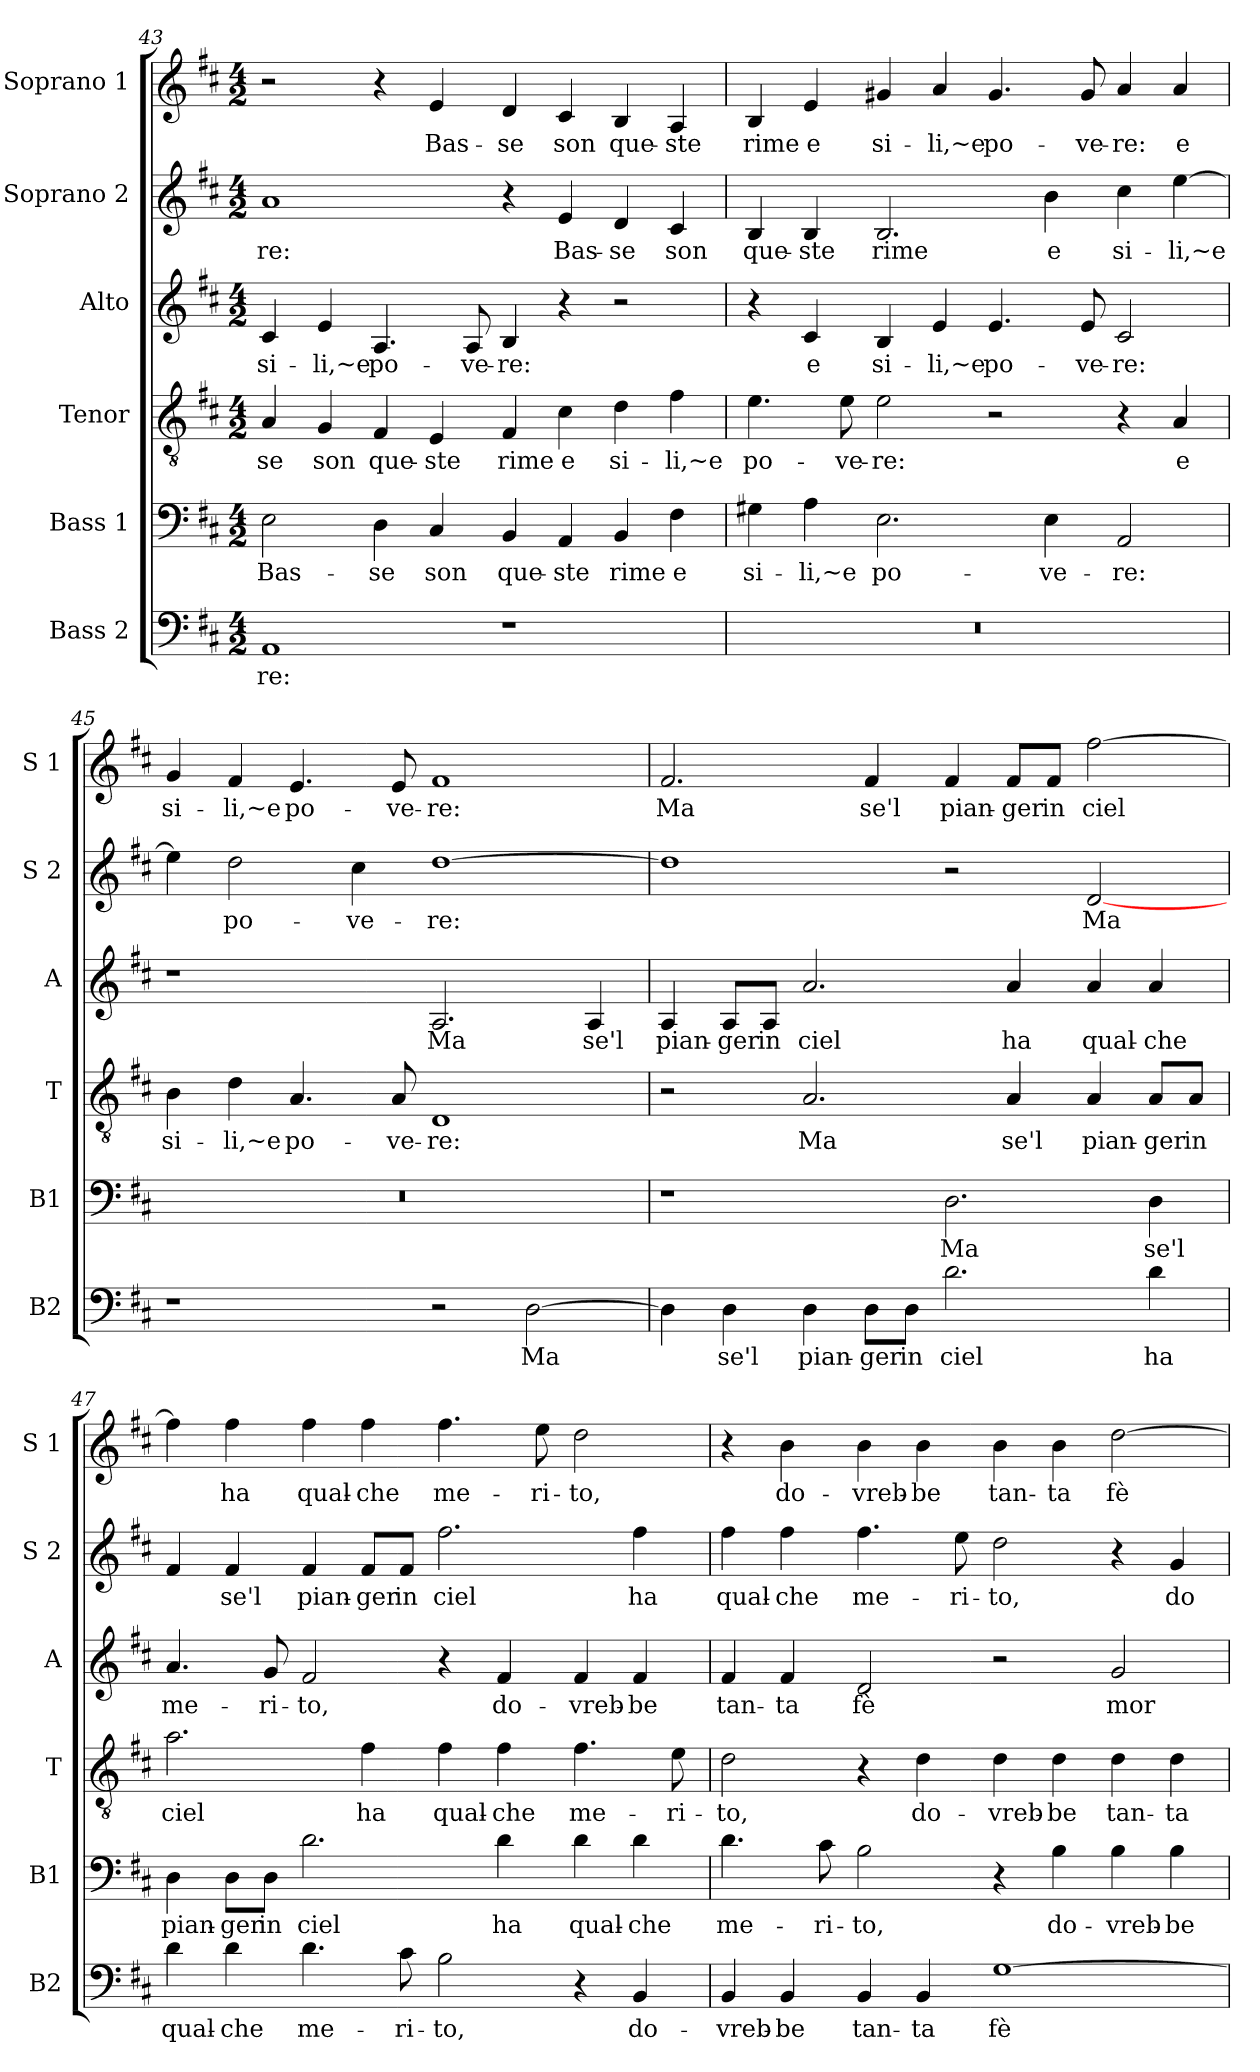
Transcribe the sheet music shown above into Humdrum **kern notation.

**kern	**text	**kern	**text	**kern	**text	**kern	**text	**kern	**text	**kern	**text
*part6	*part6	*part5	*part5	*part4	*part4	*part3	*part3	*part2	*part2	*part1	*part1
*staff6	*staff6	*staff5	*staff5	*staff4	*staff4	*staff3	*staff3	*staff2	*staff2	*staff1	*staff1
*I"Bass 2	*	*I"Bass 1	*	*I"Tenor	*	*I"Alto	*	*I"Soprano 2	*	*I"Soprano 1	*
*I'B2	*	*I'B1	*	*I'T	*	*I'A	*	*I'S 2	*	*I'S 1	*
*clefF4	*	*clefF4	*	*clefGv2	*	*clefG2	*	*clefG2	*	*clefG2	*
*k[f#c#]	*	*k[f#c#]	*	*k[f#c#]	*	*k[f#c#]	*	*k[f#c#]	*	*k[f#c#]	*
*D:	*	*D:	*	*D:	*	*D:	*	*D:	*	*D:	*
*M4/2	*	*M4/2	*	*M4/2	*	*M4/2	*	*M4/2	*	*M4/2	*
=43	=43	=43	=43	=43	=43	=43	=43	=43	=43	=43	=43
!	!LO:LY:b	!	!LO:LY:b	!	!LO:LY:b	!	!LO:LY:b	!	!LO:LY:b	!	!
1AA	-re:	2E\	Bas-	4A/	-se	4c#/	si-	1a	-re:	2r	.
!	!	!	!	!	!LO:LY:b	!	!LO:LY:b	!	!	!	!
.	.	.	.	4G/	son	4e/	-li,~e	.	.	.	.
!	!	!	!LO:LY:b	!	!LO:LY:b	!	!LO:LY:b	!	!	!	!
.	.	4D\	-se	4F#/	que-	4.A/	po-	.	.	4r	.
!	!	!	!LO:LY:b	!	!LO:LY:b	!	!	!	!	!	!LO:LY:b
.	.	4C#/	son	4E/	-ste	.	.	.	.	4e/	Bas-
!	!	!	!	!	!	!	!LO:LY:b	!	!	!	!
.	.	.	.	.	.	8A/	-ve-	.	.	.	.
!	!	!	!LO:LY:b	!	!LO:LY:b	!	!LO:LY:b	!	!	!	!LO:LY:b
1r	.	4BB/	que-	4F#/	rime	4B/	-re:	4r	.	4d/	-se
!	!	!	!LO:LY:b	!	!LO:LY:b	!	!	!	!LO:LY:b	!	!LO:LY:b
.	.	4AA/	-ste	4c#\	e	4r	.	4e/	Bas-	4c#/	son
!	!	!	!LO:LY:b	!	!LO:LY:b	!	!	!	!LO:LY:b	!	!LO:LY:b
.	.	4BB/	rime	4d\	si-	2r	.	4d/	-se	4B/	que-
!	!	!	!LO:LY:b	!	!LO:LY:b	!	!	!	!LO:LY:b	!	!LO:LY:b
.	.	4F#\	e	4f#\	-li,~e	.	.	4c#/	son	4A/	-ste
!!LO:PB:g=z
=44	=44	=44	=44	=44	=44	=44	=44	=44	=44	=44	=44
!	!	!	!LO:LY:b	!	!LO:LY:b	!	!	!	!LO:LY:b	!	!LO:LY:b
0r	.	4G#X\	si-	4.e\	po-	4r	.	4B/	que-	4B/	rime
!	!	!	!LO:LY:b	!	!	!	!LO:LY:b	!	!LO:LY:b	!	!LO:LY:b
.	.	4A\	-li,~e	.	.	4c#/	e	4B/	-ste	4e/	e
!	!	!	!	!	!LO:LY:b	!	!	!	!	!	!
.	.	.	.	8e\	-ve-	.	.	.	.	.	.
!	!	!	!LO:LY:b	!	!LO:LY:b	!	!LO:LY:b	!	!LO:LY:b	!	!LO:LY:b
.	.	2.E\	po-	2e\	-re:	4B/	si-	2.B/	rime	4g#X/	si-
!	!	!	!	!	!	!	!LO:LY:b	!	!	!	!LO:LY:b
.	.	.	.	.	.	4e/	-li,~e	.	.	4a/	-li,~e
!	!	!	!	!	!	!	!LO:LY:b	!	!	!	!LO:LY:b
.	.	.	.	2r	.	4.e/	po-	.	.	4.g#/	po-
!	!	!	!LO:LY:b	!	!	!	!	!	!LO:LY:b	!	!
.	.	4E\	-ve-	.	.	.	.	4b\	e	.	.
!	!	!	!	!	!	!	!LO:LY:b	!	!	!	!LO:LY:b
.	.	.	.	.	.	8e/	-ve-	.	.	8g#/	-ve-
!	!	!	!LO:LY:b	!	!	!	!LO:LY:b	!	!LO:LY:b	!	!LO:LY:b
.	.	2AA/	-re:	4r	.	2c#/	-re:	4cc#\	si-	4a/	-re:
!	!	!	!	!	!LO:LY:b	!	!	!	!LO:LY:b	!	!LO:LY:b
.	.	.	.	4A/	e	.	.	[4ee\	-li,~e	4a/	e
=45	=45	=45	=45	=45	=45	=45	=45	=45	=45	=45	=45
!	!	!	!	!	!LO:LY:b	!	!	!	!	!	!LO:LY:b
1r	.	0r	.	4B\	si-	1r	.	4ee\]	.	4g/	si-
!	!	!	!	!	!LO:LY:b	!	!	!	!LO:LY:b	!	!LO:LY:b
.	.	.	.	4d\	-li,~e	.	.	2dd\	po-	4f#/	-li,~e
!	!	!	!	!	!LO:LY:b	!	!	!	!	!	!LO:LY:b
.	.	.	.	4.A/	po-	.	.	.	.	4.e/	po-
!	!	!	!	!	!	!	!	!	!LO:LY:b	!	!
.	.	.	.	.	.	.	.	4cc#\	-ve-	.	.
!	!	!	!	!	!LO:LY:b	!	!	!	!	!	!LO:LY:b
.	.	.	.	8A/	-ve-	.	.	.	.	8e/	-ve-
!	!	!	!	!	!LO:LY:b	!	!LO:LY:b	!	!LO:LY:b	!	!LO:LY:b
2r	.	.	.	1D	-re:	2.A/	Ma	[1dd	-re:	1f#	-re:
!	!LO:LY:b	!	!	!	!	!	!	!	!	!	!
[2D\	Ma	.	.	.	.	.	.	.	.	.	.
!	!	!	!	!	!	!	!LO:LY:b	!	!	!	!
.	.	.	.	.	.	4A/	se'l	.	.	.	.
!!LO:LB:g=z
=46	=46	=46	=46	=46	=46	=46	=46	=46	=46	=46	=46
!	!	!	!	!	!	!	!LO:LY:b	!	!	!	!LO:LY:b
4D\]	.	1r	.	2r	.	4A/	pian-	1dd]	.	2.f#/	Ma
!	!LO:LY:b	!	!	!	!	!	!LO:LY:b	!	!	!	!
4D\	se'l	.	.	.	.	8A/L	-ger	.	.	.	.
!	!	!	!	!	!	!	!LO:LY:b	!	!	!	!
.	.	.	.	.	.	8A/J	in	.	.	.	.
!	!LO:LY:b	!	!	!	!LO:LY:b	!	!LO:LY:b	!	!	!	!
4D\	pian-	.	.	2.A/	Ma	2.a/	ciel	.	.	.	.
!	!LO:LY:b	!	!	!	!	!	!	!	!	!	!LO:LY:b
8D\L	-ger	.	.	.	.	.	.	.	.	4f#/	se'l
!	!LO:LY:b	!	!	!	!	!	!	!	!	!	!
8D\J	in	.	.	.	.	.	.	.	.	.	.
!	!LO:LY:b	!	!LO:LY:b	!	!	!	!	!	!	!	!LO:LY:b
2.d\	ciel	2.D\	Ma	.	.	.	.	2r	.	4f#/	pian-
!	!	!	!	!	!LO:LY:b	!	!LO:LY:b	!	!	!	!LO:LY:b
.	.	.	.	4A/	se'l	4a/	ha	.	.	8f#/L	-ger
!	!	!	!	!	!	!	!	!	!	!	!LO:LY:b
.	.	.	.	.	.	.	.	.	.	8f#/J	in
!	!	!	!	!	!LO:LY:b	!	!LO:LY:b	!	!LO:LY:b	!	!LO:LY:b
.	.	.	.	4A/	pian-	4a/	qual-	[2d/	Ma	[2ff#\	ciel
!	!LO:LY:b	!	!LO:LY:b	!	!LO:LY:b	!	!LO:LY:b	!	!	!	!
4d\	ha	4D\	se'l	8A/L	-ger	4a/	-che	.	.	.	.
!	!	!	!	!	!LO:LY:b	!	!	!	!	!	!
.	.	.	.	8A/J	in	.	.	.	.	.	.
=47	=47	=47	=47	=47	=47	=47	=47	=47	=47	=47	=47
!	!LO:LY:b	!	!LO:LY:b	!	!LO:LY:b	!	!LO:LY:b	!	!	!	!
4d\	qual-	4D\	pian-	2.a\	ciel	4.a/	me-	4f#/	.	4ff#\]	.
!	!LO:LY:b	!	!LO:LY:b	!	!	!	!	!	!LO:LY:b	!	!LO:LY:b
4d\	-che	8D\L	-ger	.	.	.	.	4f#/	se'l	4ff#\	ha
!	!	!	!LO:LY:b	!	!	!	!LO:LY:b	!	!	!	!
.	.	8D\J	in	.	.	8g/	-ri-	.	.	.	.
!	!LO:LY:b	!	!LO:LY:b	!	!	!	!LO:LY:b	!	!LO:LY:b	!	!LO:LY:b
4.d\	me-	2.d\	ciel	.	.	2f#/	-to,	4f#/	pian-	4ff#\	qual-
!	!	!	!	!	!LO:LY:b	!	!	!	!LO:LY:b	!	!LO:LY:b
.	.	.	.	4f#\	ha	.	.	8f#/L	-ger	4ff#\	-che
!	!LO:LY:b	!	!	!	!	!	!	!	!LO:LY:b	!	!
8c#\	-ri-	.	.	.	.	.	.	8f#/J	in	.	.
!	!LO:LY:b	!	!	!	!LO:LY:b	!	!	!	!LO:LY:b	!	!LO:LY:b
2B\	-to,	.	.	4f#\	qual-	4r	.	2.ff#\	ciel	4.ff#\	me-
!	!	!	!LO:LY:b	!	!LO:LY:b	!	!LO:LY:b	!	!	!	!
.	.	4d\	ha	4f#\	-che	4f#/	do-	.	.	.	.
!	!	!	!	!	!	!	!	!	!	!	!LO:LY:b
.	.	.	.	.	.	.	.	.	.	8ee\	-ri-
!	!	!	!LO:LY:b	!	!LO:LY:b	!	!LO:LY:b	!	!	!	!LO:LY:b
4r	.	4d\	qual-	4.f#\	me-	4f#/	-vreb-	.	.	2dd\	-to,
!	!LO:LY:b	!	!LO:LY:b	!	!	!	!LO:LY:b	!	!LO:LY:b	!	!
4BB/	do-	4d\	-che	.	.	4f#/	-be	4ff#\	ha	.	.
!	!	!	!	!	!LO:LY:b	!	!	!	!	!	!
.	.	.	.	8e\	-ri-	.	.	.	.	.	.
!!LO:PB:g=z
=48	=48	=48	=48	=48	=48	=48	=48	=48	=48	=48	=48
!	!LO:LY:b	!	!LO:LY:b	!	!LO:LY:b	!	!LO:LY:b	!	!LO:LY:b	!	!
4BB/	-vreb-	4.d\	me-	2d\	-to,	4f#/	tan-	4ff#\	qual-	4r	.
!	!LO:LY:b	!	!	!	!	!	!LO:LY:b	!	!LO:LY:b	!	!LO:LY:b
4BB/	-be	.	.	.	.	4f#/	-ta	4ff#\	-che	4b\	do-
!	!	!	!LO:LY:b	!	!	!	!	!	!	!	!
.	.	8c#\	-ri-	.	.	.	.	.	.	.	.
!	!LO:LY:b	!	!LO:LY:b	!	!	!	!LO:LY:b	!	!LO:LY:b	!	!LO:LY:b
4BB/	tan-	2B\	-to,	4r	.	2d/	fè	4.ff#\	me-	4b\	-vreb-
!	!LO:LY:b	!	!	!	!LO:LY:b	!	!	!	!	!	!LO:LY:b
4BB/	-ta	.	.	4d\	do-	.	.	.	.	4b\	-be
!	!	!	!	!	!	!	!	!	!LO:LY:b	!	!
.	.	.	.	.	.	.	.	8ee\	-ri-	.	.
!	!LO:LY:b	!	!	!	!LO:LY:b	!	!	!	!LO:LY:b	!	!LO:LY:b
[1G	fè	4r	.	4d\	-vreb-	2r	.	2dd\	-to,	4b\	tan-
!	!	!	!LO:LY:b	!	!LO:LY:b	!	!	!	!	!	!LO:LY:b
.	.	4B\	do-	4d\	-be	.	.	.	.	4b\	-ta
!	!	!	!LO:LY:b	!	!LO:LY:b	!	!LO:LY:b	!	!	!	!LO:LY:b
.	.	4B\	-vreb-	4d\	tan-	2g/	mor-	4r	.	[2dd\	fè
!	!	!	!LO:LY:b	!	!LO:LY:b	!	!	!	!LO:LY:b	!	!
.	.	4B\	-be	4d\	-ta	.	.	4g/	do-	.	.
=	=	=	=	=	=	=	=	=	=	=	=
*-	*-	*-	*-	*-	*-	*-	*-	*-	*-	*-	*-
